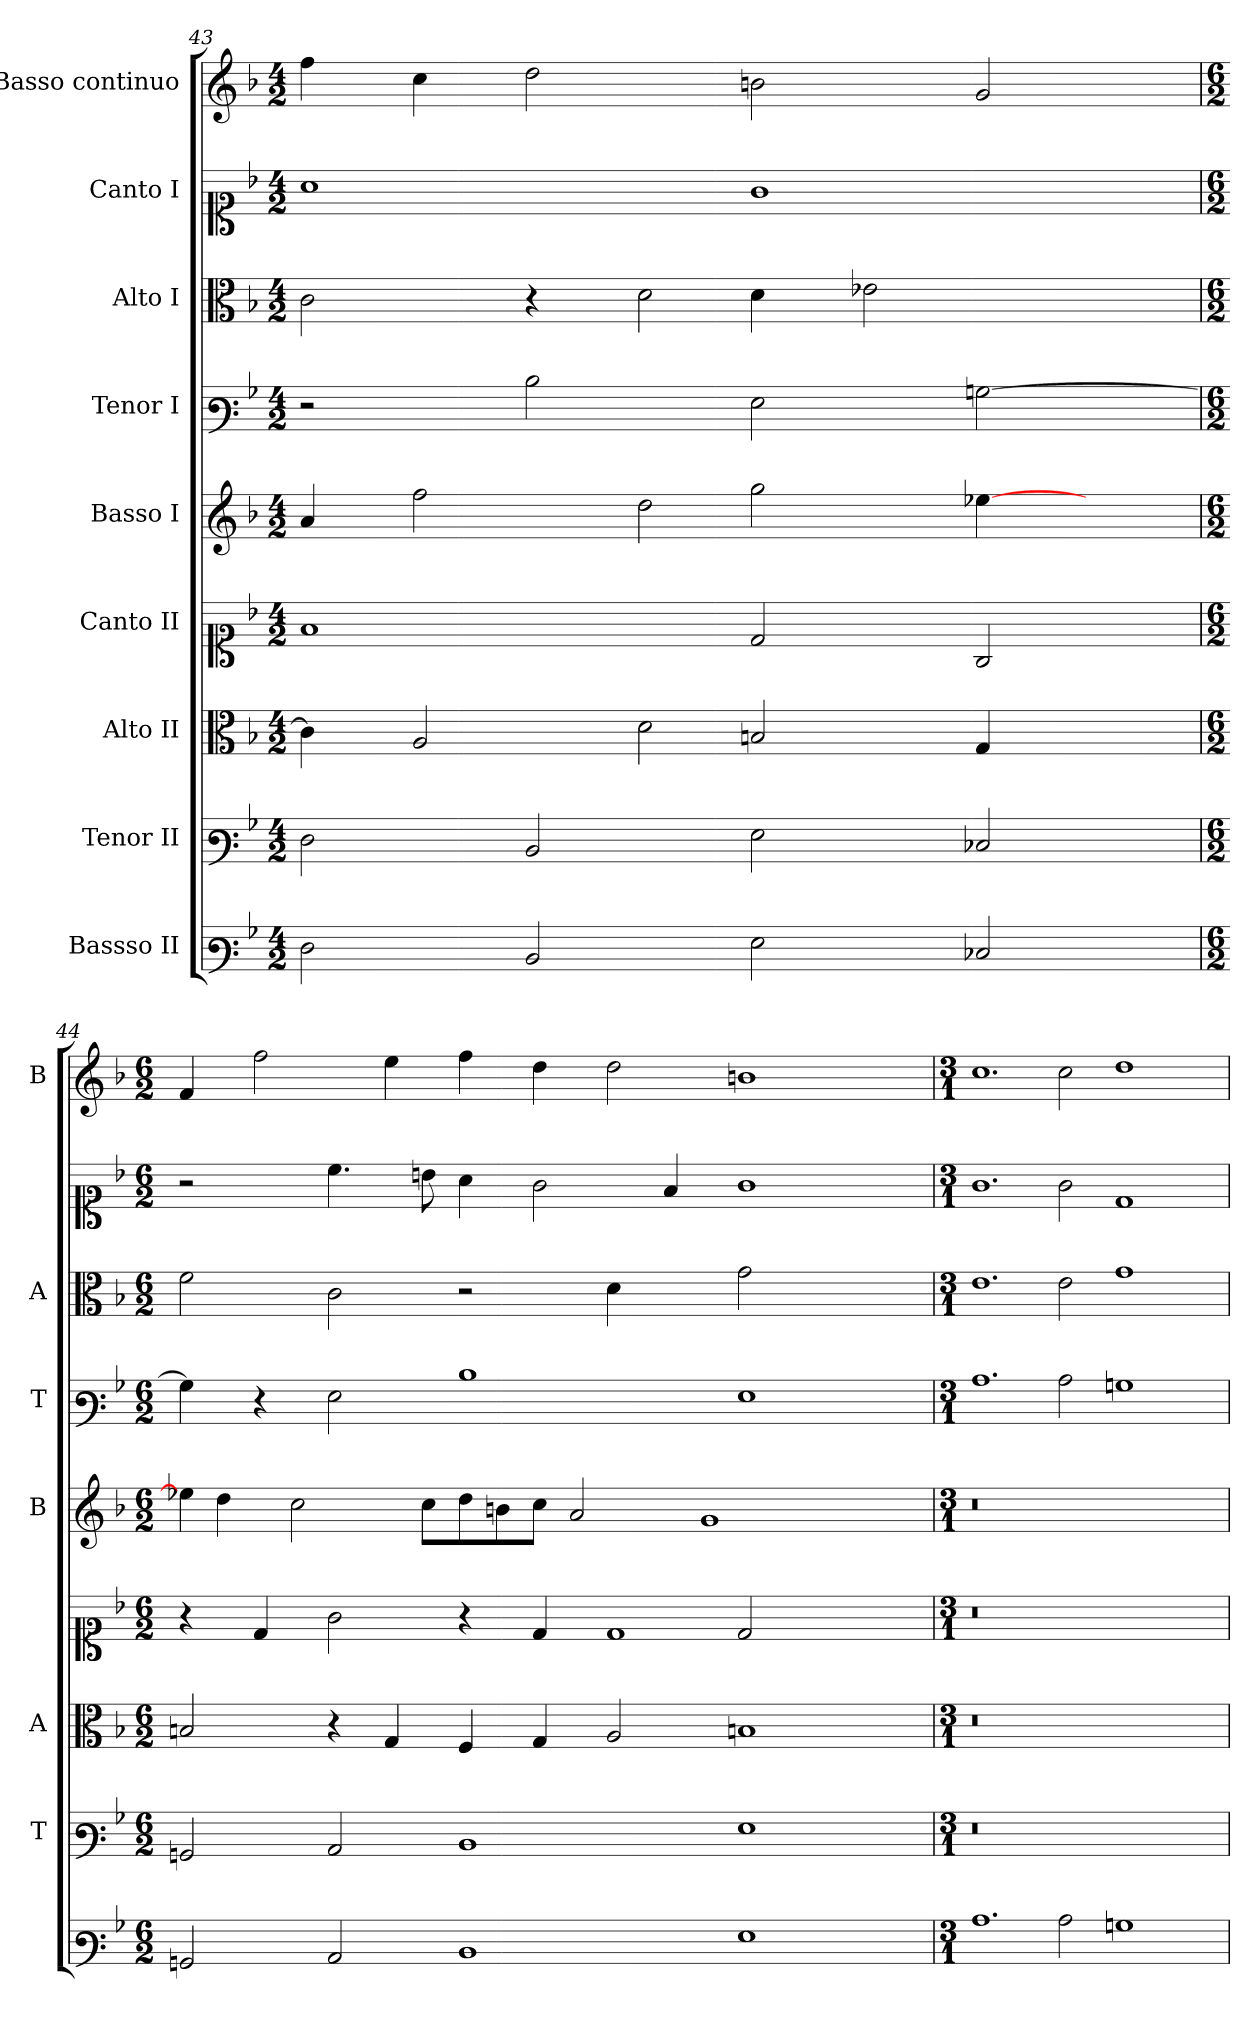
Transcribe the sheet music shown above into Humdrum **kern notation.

**kern	**kern	**kern	**kern	**kern	**kern	**kern	**kern	**kern
*part9	*part8	*part7	*part6	*part5	*part4	*part3	*part2	*part1
*staff9	*staff8	*staff7	*staff6	*staff5	*staff4	*staff3	*staff2	*staff1
*I"Bassso II	*I"Tenor II	*I"Alto II	*I"Canto II	*I"Basso I	*I"Tenor I	*I"Alto I	*I"Canto I	*I"Basso continuo
*	*I'T	*I'A	*	*I'B	*I'T	*I'A	*	*I'B
*clefF3	*clefF3	*clefC3	*clefC1	*clefG2	*clefF3	*clefC3	*clefC1	*clefG2
*k[b-]	*k[b-]	*k[b-]	*k[b-]	*k[b-]	*k[b-]	*k[b-]	*k[b-]	*k[b-]
*F:	*F:	*F:	*F:	*F:	*F:	*F:	*F:	*F:
*M4/2	*M4/2	*M4/2	*M4/2	*M4/2	*M4/2	*M4/2	*M4/2	*M4/2
=43	=43	=43	=43	=43	=43	=43	=43	=43
2F	2F	4c]	1f	4a	2r	2c	1a	4ff
.	.	2A	.	2ff	.	.	.	4cc
2D	2D	.	.	.	2d	4r	.	2dd
!	!	!LO:N:vis=2	!	!LO:N:vis=2	!	!LO:N:vis=2	!	!
.	.	4d	.	4dd	.	4d	.	.
2G	2G	2B	2d	2gg	2G	4d	1g	2b
.	.	.	.	.	.	2e-X	.	.
2E-X	2E-X	4G	2G	[4ee-X	[2B	.	.	2g
.	.	4ryy	.	4ryy	.	4ryy	.	.
!!LO:LB:g=z
=44	=44	=44	=44	=44	=44	=44	=44	=44
*M6/2	*M6/2	*M6/2	*M6/2	*M6/2	*M6/2	*M6/2	*M6/2	*M6/2
!	!	!	!	!LO:N:vis=4	!	!	!	!
2BB	2BB	2B	4r	8ee-X]	4B]	2f	2r	4f
.	.	.	.	4dd	.	.	.	.
.	.	.	4d	.	4r	.	.	2ff
.	.	.	.	2cc	.	.	.	.
2C	2C	4r	2g	.	2G	2c	4.cc	.
.	.	4G	.	.	.	.	.	4ee
.	.	.	.	8ccL	.	.	8bn	.
1D	1D	4F	4r	8dd	1d	2r	4a	4ff
.	.	.	.	8b	.	.	.	.
.	.	4G	4d	8ccJ	.	.	2g	4dd
.	.	.	.	2a	.	.	.	.
!	!	!	!LO:N:vis=1	!	!	!LO:N:vis=4	!	!
.	.	2A	2d	.	.	2d	.	2dd
.	.	.	.	.	.	.	4f	.
.	.	.	.	1g	.	.	.	.
1G	1G	1Bn	2d	.	1G	2g	1g	1bn
.	.	.	2ryy	.	.	2ryy	.	.
.	.	.	.	8ryy	.	.	.	.
=45	=45	=45	=45	=45	=45	=45	=45	=45
*M3/1	*M3/1	*M3/1	*M3/1	*M3/1	*M3/1	*M3/1	*M3/1	*M3/1
!LO:N:vis=1.	!LO:N:vis=0	!LO:N:vis=0	!LO:N:vis=0	!LO:N:vis=0	!LO:N:vis=1.	!LO:N:vis=1.	!LO:N:vis=1.	!LO:N:vis=1.
2c	1r	1r	1r	1r	2c	2e	2g	2cc
!LO:N:vis=2	!	!	!	!	!LO:N:vis=2	!LO:N:vis=2	!LO:N:vis=2	!LO:N:vis=2
4c	.	.	.	.	4c	4e	4g	4cc
!LO:N:vis=1	!	!	!	!	!LO:N:vis=1	!LO:N:vis=1	!LO:N:vis=1	!LO:N:vis=1
2Bn	.	.	.	.	2Bn	2g	2d	2dd
.	4ryy	4ryy	4ryy	4ryy	.	.	.	.
=	=	=	=	=	=	=	=	=
*-	*-	*-	*-	*-	*-	*-	*-	*-
